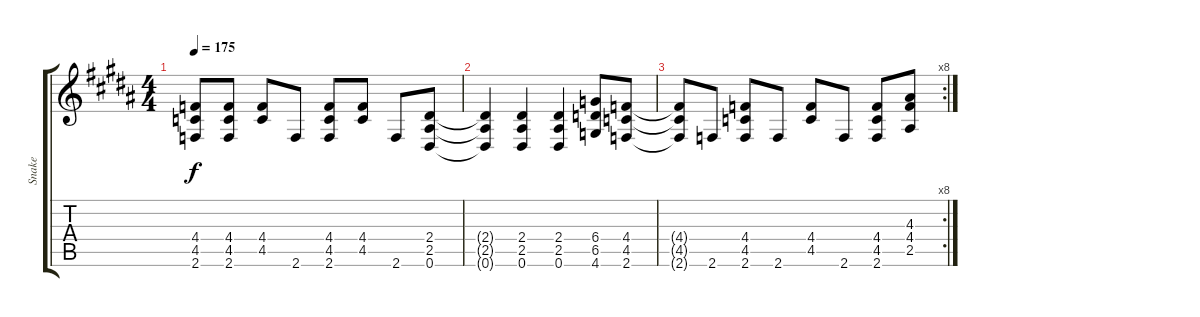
\track ("Snake" "Snake") {instrument distortionguitar}
\staff {score tabs}
\tuning (Eb4 Bb3 Gb3 Db3 Ab2 Eb2) {hide}
\ts (4 4)
\tempo 175
\clef g2
\ks g#minor
(4.4 4.5 2.6).8{dy f} (4.4 4.5 2.6).8 (4.4 4.5).8 2.6.8 (4.4 4.5 2.6).8 (4.4 4.5).8 2.6.8 (2.4 2.5 0.6).8 |
(2.4{t} 2.5{t} 0.6{t}).4 (2.4 2.5 0.6).4 (2.4 2.5 0.6).4 (6.4 6.5 4.6).8 (4.4 4.5 2.6).8 |
\rc 8
(4.4{t} 4.5{t} 2.6{t}).8 2.6.8 (4.4 4.5 2.6).8 2.6.8 (4.4 4.5).8 2.6.8 (4.4 4.5 2.6).8 (4.3 4.4 2.5).8
